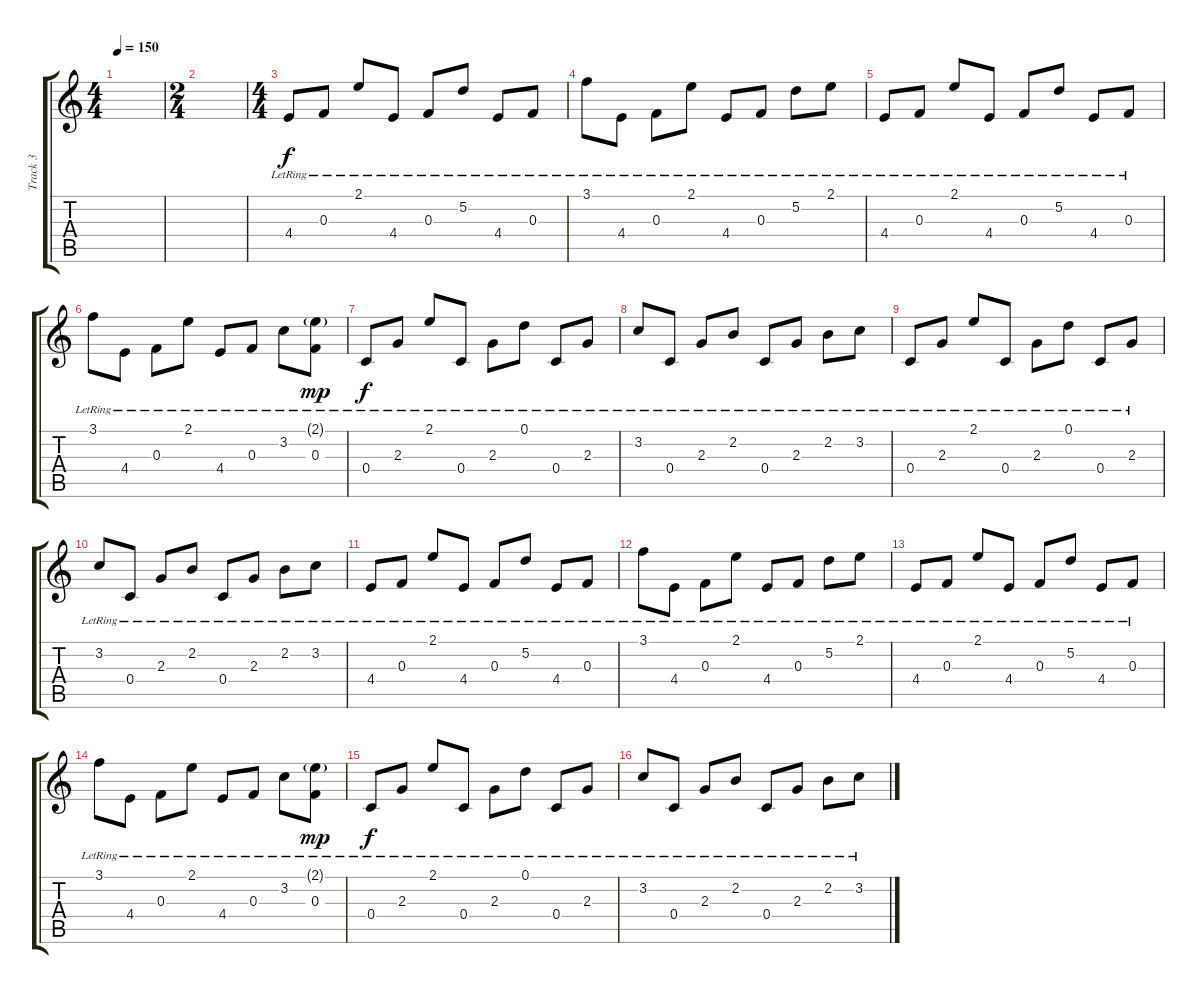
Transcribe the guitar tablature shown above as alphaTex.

\track ("Track 3" "Track 3") {instrument electricguitarjazz}
\staff {score tabs}
\tuning (D4 A3 F3 C3 G2 C2) {hide}
\ts (4 4)
\tempo 150
\clef g2
\ks c
|
\ts (2 4)
|
\ts (4 4)
4.4{lr}.8 0.3{lr}.8 2.1{lr}.8 4.4{lr}.8 0.3{lr}.8 5.2{lr}.8 4.4{lr}.8 0.3{lr}.8 |
3.1{lr}.8 4.4{lr}.8 0.3{lr}.8 2.1{lr}.8 4.4{lr}.8 0.3{lr}.8 5.2{lr}.8 2.1{lr}.8 |
4.4{lr}.8 0.3{lr}.8 2.1{lr}.8 4.4{lr}.8 0.3{lr}.8 5.2{lr}.8 4.4{lr}.8 0.3{lr}.8 |
3.1{lr}.8 4.4{lr}.8 0.3{lr}.8 2.1{lr}.8 4.4{lr}.8 0.3{lr}.8 3.2{lr}.8 (2.1{g lr} 0.3{lr}).8{dy mp} |
0.4{lr}.8{dy f} 2.3{lr}.8 2.1{lr}.8 0.4{lr}.8 2.3{lr}.8 0.1{lr}.8 0.4{lr}.8 2.3{lr}.8 |
3.2{lr}.8 0.4{lr}.8 2.3{lr}.8 2.2{lr}.8 0.4{lr}.8 2.3{lr}.8 2.2{lr}.8 3.2{lr}.8 |
0.4{lr}.8 2.3{lr}.8 2.1{lr}.8 0.4{lr}.8 2.3{lr}.8 0.1{lr}.8 0.4{lr}.8 2.3{lr}.8 |
3.2{lr}.8 0.4{lr}.8 2.3{lr}.8 2.2{lr}.8 0.4{lr}.8 2.3{lr}.8 2.2{lr}.8 3.2{lr}.8 |
4.4{lr}.8 0.3{lr}.8 2.1{lr}.8 4.4{lr}.8 0.3{lr}.8 5.2{lr}.8 4.4{lr}.8 0.3{lr}.8 |
3.1{lr}.8 4.4{lr}.8 0.3{lr}.8 2.1{lr}.8 4.4{lr}.8 0.3{lr}.8 5.2{lr}.8 2.1{lr}.8 |
4.4{lr}.8 0.3{lr}.8 2.1{lr}.8 4.4{lr}.8 0.3{lr}.8 5.2{lr}.8 4.4{lr}.8 0.3{lr}.8 |
3.1{lr}.8 4.4{lr}.8 0.3{lr}.8 2.1{lr}.8 4.4{lr}.8 0.3{lr}.8 3.2{lr}.8 (2.1{g lr} 0.3{lr}).8{dy mp} |
0.4{lr}.8{dy f} 2.3{lr}.8 2.1{lr}.8 0.4{lr}.8 2.3{lr}.8 0.1{lr}.8 0.4{lr}.8 2.3{lr}.8 |
3.2{lr}.8 0.4{lr}.8 2.3{lr}.8 2.2{lr}.8 0.4{lr}.8 2.3{lr}.8 2.2{lr}.8 3.2{lr}.8
